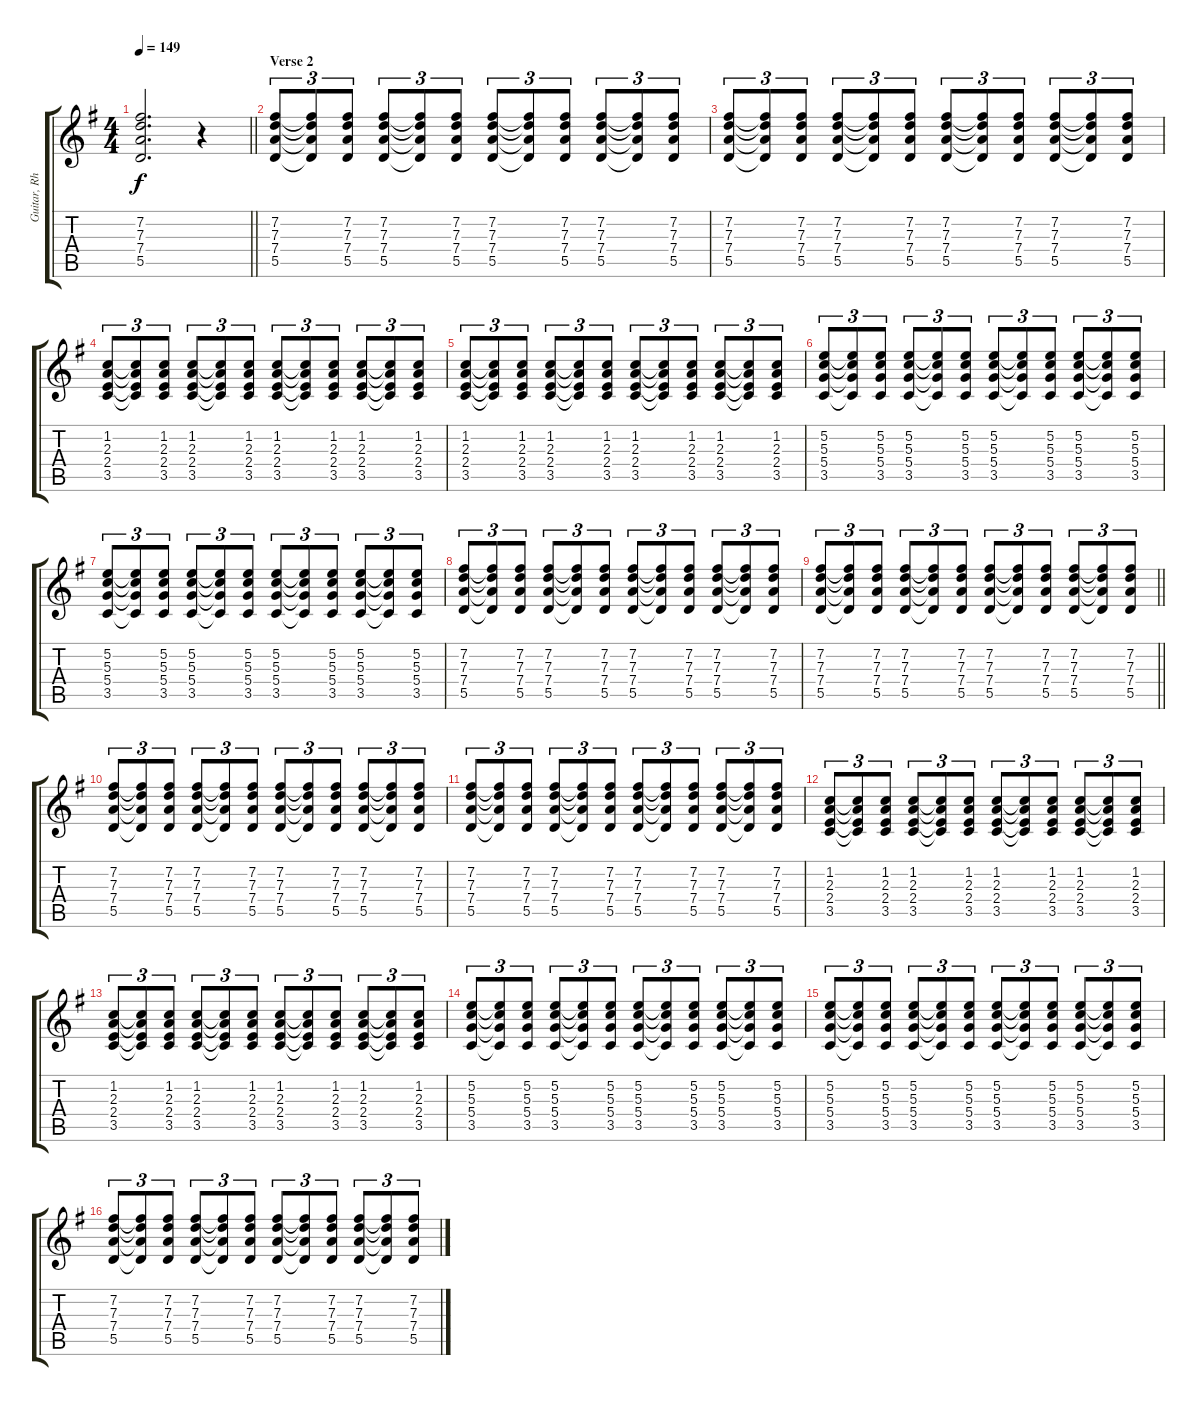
\track ("Guitar, Rhythm" "Guitar, Rh") {instrument distortionguitar}
\staff {score tabs}
\tuning (E4 B3 G3 D3 A2 D2) {hide}
\ts (4 4)
\tempo 149
\clef g2
\barLineRight lightlight
\ks g
(7.2{t} 7.3{t} 7.4{t} 5.5{t}).2{d dy f} r.4 |
\section ("" "Verse 2")
(7.2 7.3 7.4 5.5).8{tu (3 2) instrument electricguitarjazz} (7.2{t} 7.3{t} 7.4{t} 5.5{t}).8{tu (3 2)} (7.2 7.3 7.4 5.5).8{tu (3 2)} (7.2 7.3 7.4 5.5).8{tu (3 2)} (7.2{t} 7.3{t} 7.4{t} 5.5{t}).8{tu (3 2)} (7.2 7.3 7.4 5.5).8{tu (3 2)} (7.2 7.3 7.4 5.5).8{tu (3 2)} (7.2{t} 7.3{t} 7.4{t} 5.5{t}).8{tu (3 2)} (7.2 7.3 7.4 5.5).8{tu (3 2)} (7.2 7.3 7.4 5.5).8{tu (3 2)} (7.2{t} 7.3{t} 7.4{t} 5.5{t}).8{tu (3 2)} (7.2 7.3 7.4 5.5).8{tu (3 2)} |
(7.2 7.3 7.4 5.5).8{tu (3 2)} (7.2{t} 7.3{t} 7.4{t} 5.5{t}).8{tu (3 2)} (7.2 7.3 7.4 5.5).8{tu (3 2)} (7.2 7.3 7.4 5.5).8{tu (3 2)} (7.2{t} 7.3{t} 7.4{t} 5.5{t}).8{tu (3 2)} (7.2 7.3 7.4 5.5).8{tu (3 2)} (7.2 7.3 7.4 5.5).8{tu (3 2)} (7.2{t} 7.3{t} 7.4{t} 5.5{t}).8{tu (3 2)} (7.2 7.3 7.4 5.5).8{tu (3 2)} (7.2 7.3 7.4 5.5).8{tu (3 2)} (7.2{t} 7.3{t} 7.4{t} 5.5{t}).8{tu (3 2)} (7.2 7.3 7.4 5.5).8{tu (3 2)} |
(1.2 2.3 2.4 3.5).8{tu (3 2)} (1.2{t} 2.3{t} 2.4{t} 3.5{t}).8{tu (3 2)} (1.2 2.3 2.4 3.5).8{tu (3 2)} (1.2 2.3 2.4 3.5).8{tu (3 2)} (1.2{t} 2.3{t} 2.4{t} 3.5{t}).8{tu (3 2)} (1.2 2.3 2.4 3.5).8{tu (3 2)} (1.2 2.3 2.4 3.5).8{tu (3 2)} (1.2{t} 2.3{t} 2.4{t} 3.5{t}).8{tu (3 2)} (1.2 2.3 2.4 3.5).8{tu (3 2)} (1.2 2.3 2.4 3.5).8{tu (3 2)} (1.2{t} 2.3{t} 2.4{t} 3.5{t}).8{tu (3 2)} (1.2 2.3 2.4 3.5).8{tu (3 2)} |
(1.2 2.3 2.4 3.5).8{tu (3 2)} (1.2{t} 2.3{t} 2.4{t} 3.5{t}).8{tu (3 2)} (1.2 2.3 2.4 3.5).8{tu (3 2)} (1.2 2.3 2.4 3.5).8{tu (3 2)} (1.2{t} 2.3{t} 2.4{t} 3.5{t}).8{tu (3 2)} (1.2 2.3 2.4 3.5).8{tu (3 2)} (1.2 2.3 2.4 3.5).8{tu (3 2)} (1.2{t} 2.3{t} 2.4{t} 3.5{t}).8{tu (3 2)} (1.2 2.3 2.4 3.5).8{tu (3 2)} (1.2 2.3 2.4 3.5).8{tu (3 2)} (1.2{t} 2.3{t} 2.4{t} 3.5{t}).8{tu (3 2)} (1.2 2.3 2.4 3.5).8{tu (3 2)} |
(5.2 5.3 5.4 3.5).8{tu (3 2)} (5.2{t} 5.3{t} 5.4{t} 3.5{t}).8{tu (3 2)} (5.2 5.3 5.4 3.5).8{tu (3 2)} (5.2 5.3 5.4 3.5).8{tu (3 2)} (5.2{t} 5.3{t} 5.4{t} 3.5{t}).8{tu (3 2)} (5.2 5.3 5.4 3.5).8{tu (3 2)} (5.2 5.3 5.4 3.5).8{tu (3 2)} (5.2{t} 5.3{t} 5.4{t} 3.5{t}).8{tu (3 2)} (5.2 5.3 5.4 3.5).8{tu (3 2)} (5.2 5.3 5.4 3.5).8{tu (3 2)} (5.2{t} 5.3{t} 5.4{t} 3.5{t}).8{tu (3 2)} (5.2 5.3 5.4 3.5).8{tu (3 2)} |
(5.2 5.3 5.4 3.5).8{tu (3 2)} (5.2{t} 5.3{t} 5.4{t} 3.5{t}).8{tu (3 2)} (5.2 5.3 5.4 3.5).8{tu (3 2)} (5.2 5.3 5.4 3.5).8{tu (3 2)} (5.2{t} 5.3{t} 5.4{t} 3.5{t}).8{tu (3 2)} (5.2 5.3 5.4 3.5).8{tu (3 2)} (5.2 5.3 5.4 3.5).8{tu (3 2)} (5.2{t} 5.3{t} 5.4{t} 3.5{t}).8{tu (3 2)} (5.2 5.3 5.4 3.5).8{tu (3 2)} (5.2 5.3 5.4 3.5).8{tu (3 2)} (5.2{t} 5.3{t} 5.4{t} 3.5{t}).8{tu (3 2)} (5.2 5.3 5.4 3.5).8{tu (3 2)} |
(7.2 7.3 7.4 5.5).8{tu (3 2)} (7.2{t} 7.3{t} 7.4{t} 5.5{t}).8{tu (3 2)} (7.2 7.3 7.4 5.5).8{tu (3 2)} (7.2 7.3 7.4 5.5).8{tu (3 2)} (7.2{t} 7.3{t} 7.4{t} 5.5{t}).8{tu (3 2)} (7.2 7.3 7.4 5.5).8{tu (3 2)} (7.2 7.3 7.4 5.5).8{tu (3 2)} (7.2{t} 7.3{t} 7.4{t} 5.5{t}).8{tu (3 2)} (7.2 7.3 7.4 5.5).8{tu (3 2)} (7.2 7.3 7.4 5.5).8{tu (3 2)} (7.2{t} 7.3{t} 7.4{t} 5.5{t}).8{tu (3 2)} (7.2 7.3 7.4 5.5).8{tu (3 2)} |
\barLineRight lightlight
(7.2 7.3 7.4 5.5).8{tu (3 2)} (7.2{t} 7.3{t} 7.4{t} 5.5{t}).8{tu (3 2)} (7.2 7.3 7.4 5.5).8{tu (3 2)} (7.2 7.3 7.4 5.5).8{tu (3 2)} (7.2{t} 7.3{t} 7.4{t} 5.5{t}).8{tu (3 2)} (7.2 7.3 7.4 5.5).8{tu (3 2)} (7.2 7.3 7.4 5.5).8{tu (3 2)} (7.2{t} 7.3{t} 7.4{t} 5.5{t}).8{tu (3 2)} (7.2 7.3 7.4 5.5).8{tu (3 2)} (7.2 7.3 7.4 5.5).8{tu (3 2)} (7.2{t} 7.3{t} 7.4{t} 5.5{t}).8{tu (3 2)} (7.2 7.3 7.4 5.5).8{tu (3 2)} |
(7.2 7.3 7.4 5.5).8{tu (3 2)} (7.2{t} 7.3{t} 7.4{t} 5.5{t}).8{tu (3 2)} (7.2 7.3 7.4 5.5).8{tu (3 2)} (7.2 7.3 7.4 5.5).8{tu (3 2)} (7.2{t} 7.3{t} 7.4{t} 5.5{t}).8{tu (3 2)} (7.2 7.3 7.4 5.5).8{tu (3 2)} (7.2 7.3 7.4 5.5).8{tu (3 2)} (7.2{t} 7.3{t} 7.4{t} 5.5{t}).8{tu (3 2)} (7.2 7.3 7.4 5.5).8{tu (3 2)} (7.2 7.3 7.4 5.5).8{tu (3 2)} (7.2{t} 7.3{t} 7.4{t} 5.5{t}).8{tu (3 2)} (7.2 7.3 7.4 5.5).8{tu (3 2)} |
(7.2 7.3 7.4 5.5).8{tu (3 2)} (7.2{t} 7.3{t} 7.4{t} 5.5{t}).8{tu (3 2)} (7.2 7.3 7.4 5.5).8{tu (3 2)} (7.2 7.3 7.4 5.5).8{tu (3 2)} (7.2{t} 7.3{t} 7.4{t} 5.5{t}).8{tu (3 2)} (7.2 7.3 7.4 5.5).8{tu (3 2)} (7.2 7.3 7.4 5.5).8{tu (3 2)} (7.2{t} 7.3{t} 7.4{t} 5.5{t}).8{tu (3 2)} (7.2 7.3 7.4 5.5).8{tu (3 2)} (7.2 7.3 7.4 5.5).8{tu (3 2)} (7.2{t} 7.3{t} 7.4{t} 5.5{t}).8{tu (3 2)} (7.2 7.3 7.4 5.5).8{tu (3 2)} |
(1.2 2.3 2.4 3.5).8{tu (3 2)} (1.2{t} 2.3{t} 2.4{t} 3.5{t}).8{tu (3 2)} (1.2 2.3 2.4 3.5).8{tu (3 2)} (1.2 2.3 2.4 3.5).8{tu (3 2)} (1.2{t} 2.3{t} 2.4{t} 3.5{t}).8{tu (3 2)} (1.2 2.3 2.4 3.5).8{tu (3 2)} (1.2 2.3 2.4 3.5).8{tu (3 2)} (1.2{t} 2.3{t} 2.4{t} 3.5{t}).8{tu (3 2)} (1.2 2.3 2.4 3.5).8{tu (3 2)} (1.2 2.3 2.4 3.5).8{tu (3 2)} (1.2{t} 2.3{t} 2.4{t} 3.5{t}).8{tu (3 2)} (1.2 2.3 2.4 3.5).8{tu (3 2)} |
(1.2 2.3 2.4 3.5).8{tu (3 2)} (1.2{t} 2.3{t} 2.4{t} 3.5{t}).8{tu (3 2)} (1.2 2.3 2.4 3.5).8{tu (3 2)} (1.2 2.3 2.4 3.5).8{tu (3 2)} (1.2{t} 2.3{t} 2.4{t} 3.5{t}).8{tu (3 2)} (1.2 2.3 2.4 3.5).8{tu (3 2)} (1.2 2.3 2.4 3.5).8{tu (3 2)} (1.2{t} 2.3{t} 2.4{t} 3.5{t}).8{tu (3 2)} (1.2 2.3 2.4 3.5).8{tu (3 2)} (1.2 2.3 2.4 3.5).8{tu (3 2)} (1.2{t} 2.3{t} 2.4{t} 3.5{t}).8{tu (3 2)} (1.2 2.3 2.4 3.5).8{tu (3 2)} |
(5.2 5.3 5.4 3.5).8{tu (3 2)} (5.2{t} 5.3{t} 5.4{t} 3.5{t}).8{tu (3 2)} (5.2 5.3 5.4 3.5).8{tu (3 2)} (5.2 5.3 5.4 3.5).8{tu (3 2)} (5.2{t} 5.3{t} 5.4{t} 3.5{t}).8{tu (3 2)} (5.2 5.3 5.4 3.5).8{tu (3 2)} (5.2 5.3 5.4 3.5).8{tu (3 2)} (5.2{t} 5.3{t} 5.4{t} 3.5{t}).8{tu (3 2)} (5.2 5.3 5.4 3.5).8{tu (3 2)} (5.2 5.3 5.4 3.5).8{tu (3 2)} (5.2{t} 5.3{t} 5.4{t} 3.5{t}).8{tu (3 2)} (5.2 5.3 5.4 3.5).8{tu (3 2)} |
(5.2 5.3 5.4 3.5).8{tu (3 2)} (5.2{t} 5.3{t} 5.4{t} 3.5{t}).8{tu (3 2)} (5.2 5.3 5.4 3.5).8{tu (3 2)} (5.2 5.3 5.4 3.5).8{tu (3 2)} (5.2{t} 5.3{t} 5.4{t} 3.5{t}).8{tu (3 2)} (5.2 5.3 5.4 3.5).8{tu (3 2)} (5.2 5.3 5.4 3.5).8{tu (3 2)} (5.2{t} 5.3{t} 5.4{t} 3.5{t}).8{tu (3 2)} (5.2 5.3 5.4 3.5).8{tu (3 2)} (5.2 5.3 5.4 3.5).8{tu (3 2)} (5.2{t} 5.3{t} 5.4{t} 3.5{t}).8{tu (3 2)} (5.2 5.3 5.4 3.5).8{tu (3 2)} |
(7.2 7.3 7.4 5.5).8{tu (3 2)} (7.2{t} 7.3{t} 7.4{t} 5.5{t}).8{tu (3 2)} (7.2 7.3 7.4 5.5).8{tu (3 2)} (7.2 7.3 7.4 5.5).8{tu (3 2)} (7.2{t} 7.3{t} 7.4{t} 5.5{t}).8{tu (3 2)} (7.2 7.3 7.4 5.5).8{tu (3 2)} (7.2 7.3 7.4 5.5).8{tu (3 2)} (7.2{t} 7.3{t} 7.4{t} 5.5{t}).8{tu (3 2)} (7.2 7.3 7.4 5.5).8{tu (3 2)} (7.2 7.3 7.4 5.5).8{tu (3 2)} (7.2{t} 7.3{t} 7.4{t} 5.5{t}).8{tu (3 2)} (7.2 7.3 7.4 5.5).8{tu (3 2)}
